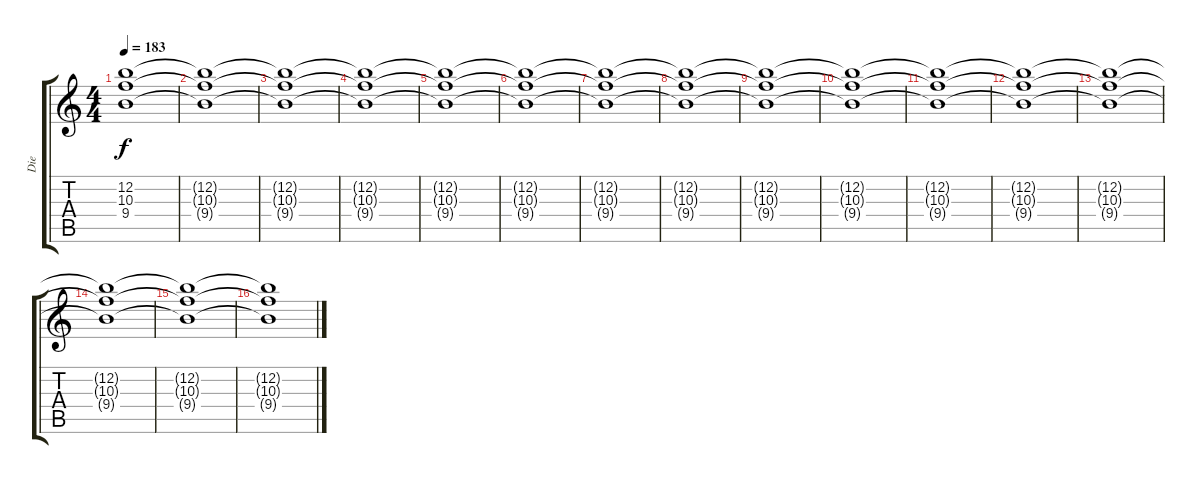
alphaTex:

\track ("Die" "Die") {instrument distortionguitar}
\staff {score tabs}
\tuning (E4 B3 G3 D3 A2 D2) {hide}
\ts (4 4)
\tempo 183
\clef g2
\ks c
(12.2{t} 10.3{t} 9.4{t}).1{dy f} |
(12.2{t} 10.3{t} 9.4{t}).1 |
(12.2{t} 10.3{t} 9.4{t}).1 |
(12.2{t} 10.3{t} 9.4{t}).1 |
(12.2{t} 10.3{t} 9.4{t}).1 |
(12.2{t} 10.3{t} 9.4{t}).1 |
(12.2{t} 10.3{t} 9.4{t}).1 |
(12.2{t} 10.3{t} 9.4{t}).1 |
(12.2{t} 10.3{t} 9.4{t}).1 |
(12.2{t} 10.3{t} 9.4{t}).1 |
(12.2{t} 10.3{t} 9.4{t}).1 |
(12.2{t} 10.3{t} 9.4{t}).1 |
(12.2{t} 10.3{t} 9.4{t}).1 |
(12.2{t} 10.3{t} 9.4{t}).1 |
(12.2{t} 10.3{t} 9.4{t}).1 |
(12.2{t} 10.3{t} 9.4{t}).1
